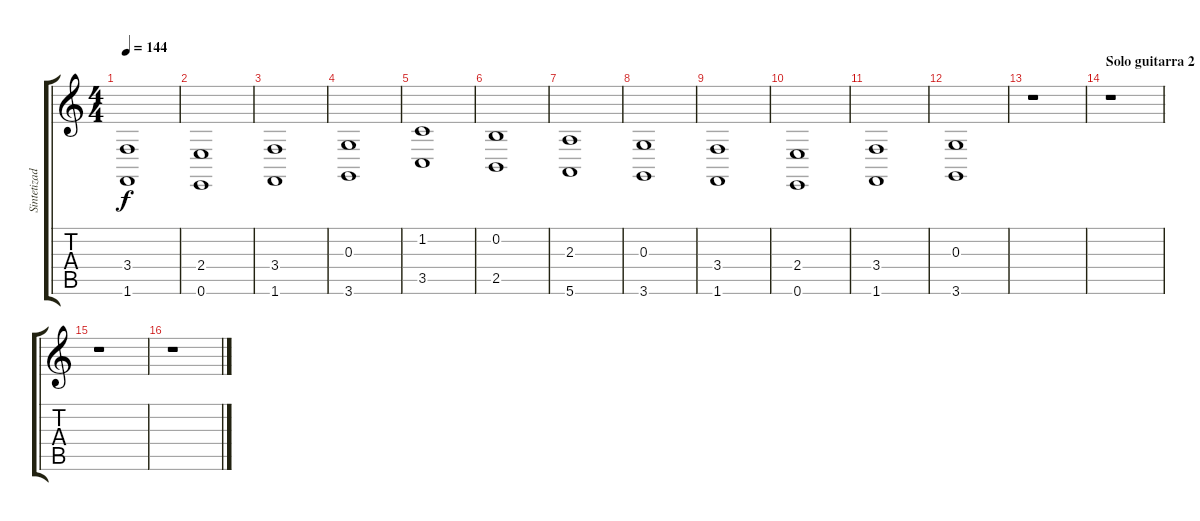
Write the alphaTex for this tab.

\track ("Sintetizador" "Sintetizad") {instrument choiraahs}
\staff {score tabs}
\tuning (E4 B3 G3 D3 A2 E2) {hide}
\ts (4 4)
\tempo 144
\clef g2
\ks c
(3.4 1.6).1{dy f} |
(2.4 0.6).1 |
(3.4 1.6).1 |
(0.3 3.6).1 |
(1.2 3.5).1 |
(0.2 2.5).1 |
(2.3 5.6).1 |
(0.3 3.6).1 |
(3.4 1.6).1 |
(2.4 0.6).1 |
(3.4 1.6).1 |
(0.3 3.6).1 |
r.1 |
\section ("" "Solo guitarra 2")
r.1 |
r.1 |
r.1
